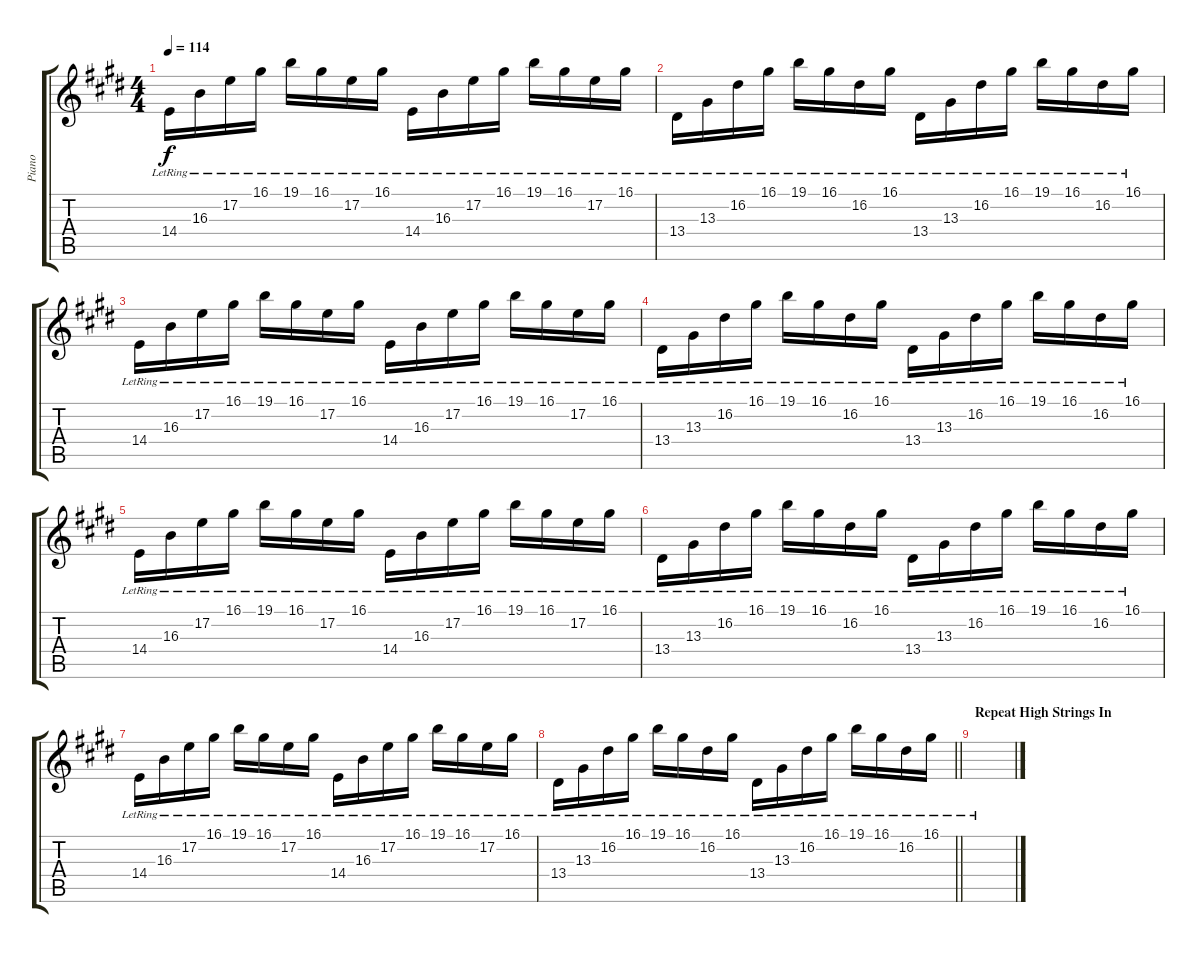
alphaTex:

\track ("Piano" "Piano") {instrument acousticgrandpiano}
\staff {score tabs}
\tuning (E4 B3 G3 D3 A2 E2) {hide}
\ts (4 4)
\tempo 114
\clef g2
\ks e
14.4{lr}.16{dy f} 16.3{lr}.16 17.2{lr}.16 16.1{lr}.16 19.1{lr}.16 16.1{lr}.16 17.2{lr}.16 16.1{lr}.16 14.4{lr}.16 16.3{lr}.16 17.2{lr}.16 16.1{lr}.16 19.1{lr}.16 16.1{lr}.16 17.2{lr}.16 16.1{lr}.16 |
13.4{lr}.16 13.3{lr}.16 16.2{lr}.16 16.1{lr}.16 19.1{lr}.16 16.1{lr}.16 16.2{lr}.16 16.1{lr}.16 13.4{lr}.16 13.3{lr}.16 16.2{lr}.16 16.1{lr}.16 19.1{lr}.16 16.1{lr}.16 16.2{lr}.16 16.1{lr}.16 |
14.4{lr}.16 16.3{lr}.16 17.2{lr}.16 16.1{lr}.16 19.1{lr}.16 16.1{lr}.16 17.2{lr}.16 16.1{lr}.16 14.4{lr}.16 16.3{lr}.16 17.2{lr}.16 16.1{lr}.16 19.1{lr}.16 16.1{lr}.16 17.2{lr}.16 16.1{lr}.16 |
13.4{lr}.16 13.3{lr}.16 16.2{lr}.16 16.1{lr}.16 19.1{lr}.16 16.1{lr}.16 16.2{lr}.16 16.1{lr}.16 13.4{lr}.16 13.3{lr}.16 16.2{lr}.16 16.1{lr}.16 19.1{lr}.16 16.1{lr}.16 16.2{lr}.16 16.1{lr}.16 |
14.4{lr}.16 16.3{lr}.16 17.2{lr}.16 16.1{lr}.16 19.1{lr}.16 16.1{lr}.16 17.2{lr}.16 16.1{lr}.16 14.4{lr}.16 16.3{lr}.16 17.2{lr}.16 16.1{lr}.16 19.1{lr}.16 16.1{lr}.16 17.2{lr}.16 16.1{lr}.16 |
13.4{lr}.16 13.3{lr}.16 16.2{lr}.16 16.1{lr}.16 19.1{lr}.16 16.1{lr}.16 16.2{lr}.16 16.1{lr}.16 13.4{lr}.16 13.3{lr}.16 16.2{lr}.16 16.1{lr}.16 19.1{lr}.16 16.1{lr}.16 16.2{lr}.16 16.1{lr}.16 |
14.4{lr}.16 16.3{lr}.16 17.2{lr}.16 16.1{lr}.16 19.1{lr}.16 16.1{lr}.16 17.2{lr}.16 16.1{lr}.16 14.4{lr}.16 16.3{lr}.16 17.2{lr}.16 16.1{lr}.16 19.1{lr}.16 16.1{lr}.16 17.2{lr}.16 16.1{lr}.16 |
\barLineRight lightlight
13.4{lr}.16 13.3{lr}.16 16.2{lr}.16 16.1{lr}.16 19.1{lr}.16 16.1{lr}.16 16.2{lr}.16 16.1{lr}.16 13.4{lr}.16 13.3{lr}.16 16.2{lr}.16 16.1{lr}.16 19.1{lr}.16 16.1{lr}.16 16.2{lr}.16 16.1{lr}.16 |
\section ("" "Repeat High Strings In")
